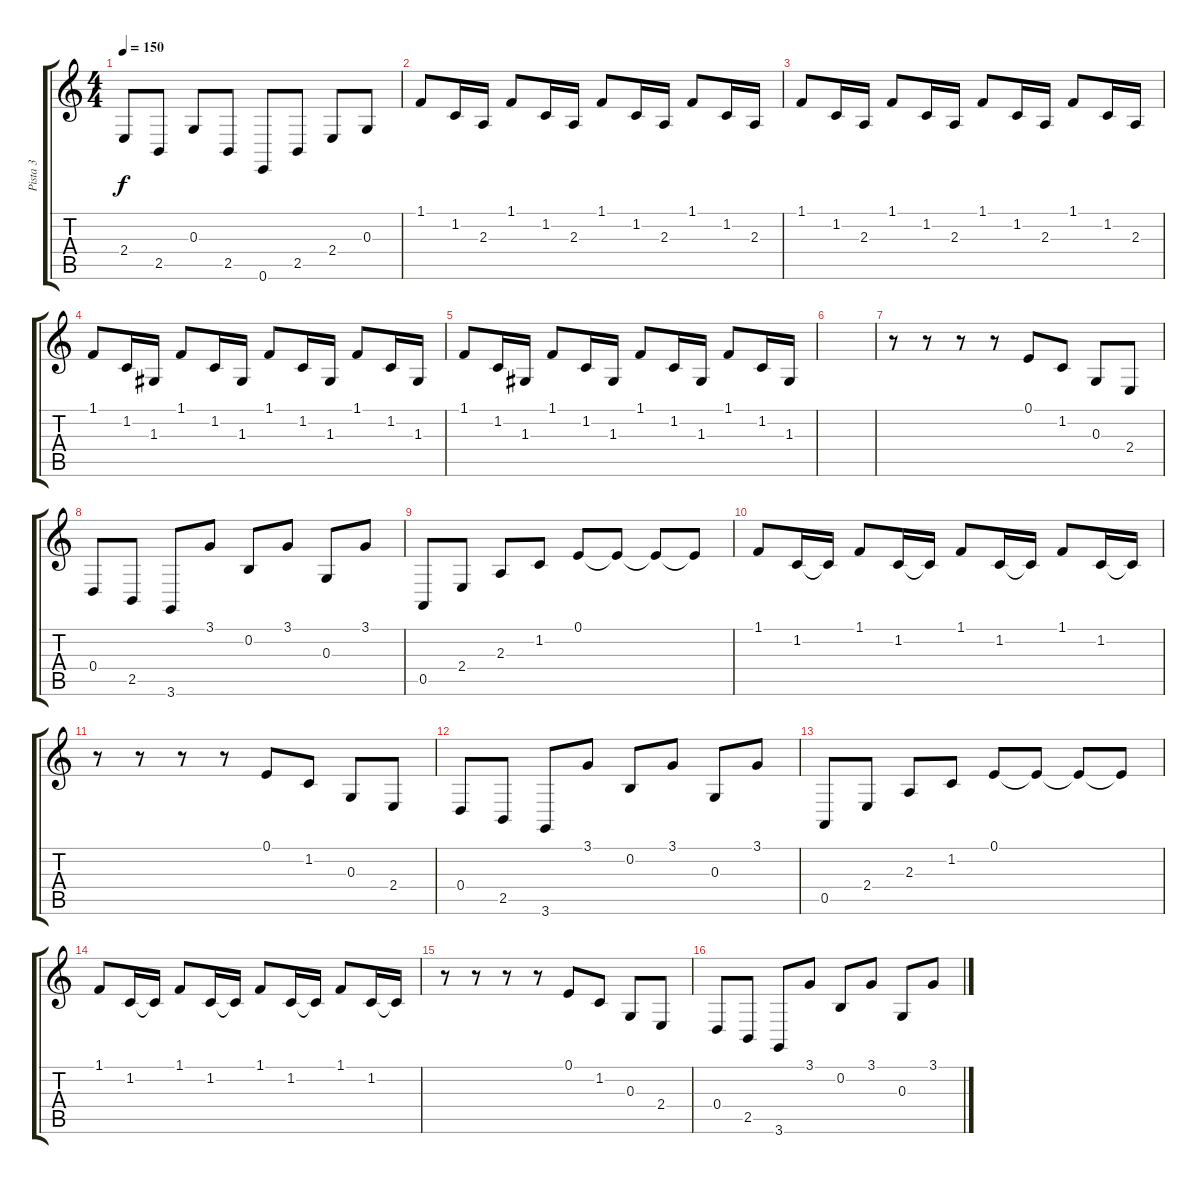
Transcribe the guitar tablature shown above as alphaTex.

\track ("Pista 3" "Pista 3") {instrument fx1rain}
\staff {score tabs}
\tuning (E4 B3 G3 D3 A2 E2) {hide}
\ts (4 4)
\tempo 150
\clef g2
\ks c
2.4.8{dy f} 2.5.8 0.3.8 2.5.8 0.6.8 2.5.8 2.4.8 0.3.8 |
1.1.8 1.2.16 2.3.16 1.1.8 1.2.16 2.3.16 1.1.8 1.2.16 2.3.16 1.1.8 1.2.16 2.3.16 |
1.1.8 1.2.16 2.3.16 1.1.8 1.2.16 2.3.16 1.1.8 1.2.16 2.3.16 1.1.8 1.2.16 2.3.16 |
1.1.8 1.2.16 1.3.16 1.1.8 1.2.16 1.3.16 1.1.8 1.2.16 1.3.16 1.1.8 1.2.16 1.3.16 |
1.1.8 1.2.16 1.3.16 1.1.8 1.2.16 1.3.16 1.1.8 1.2.16 1.3.16 1.1.8 1.2.16 1.3.16 |
|
r.8 r.8 r.8 r.8 0.1.8 1.2.8 0.3.8 2.4.8 |
0.4.8 2.5.8 3.6.8 3.1.8 0.2.8 3.1.8 0.3.8 3.1.8 |
0.5.8 2.4.8 2.3.8 1.2.8 0.1.8 0.1{t}.8 0.1{t}.8 0.1{t}.8 |
1.1.8 1.2.16 1.2{t}.16 1.1.8 1.2.16 1.2{t}.16 1.1.8 1.2.16 1.2{t}.16 1.1.8 1.2.16 1.2{t}.16 |
r.8 r.8 r.8 r.8 0.1.8 1.2.8 0.3.8 2.4.8 |
0.4.8 2.5.8 3.6.8 3.1.8 0.2.8 3.1.8 0.3.8 3.1.8 |
0.5.8 2.4.8 2.3.8 1.2.8 0.1.8 0.1{t}.8 0.1{t}.8 0.1{t}.8 |
1.1.8 1.2.16 1.2{t}.16 1.1.8 1.2.16 1.2{t}.16 1.1.8 1.2.16 1.2{t}.16 1.1.8 1.2.16 1.2{t}.16 |
r.8 r.8 r.8 r.8 0.1.8 1.2.8 0.3.8 2.4.8 |
0.4.8 2.5.8 3.6.8 3.1.8 0.2.8 3.1.8 0.3.8 3.1.8
